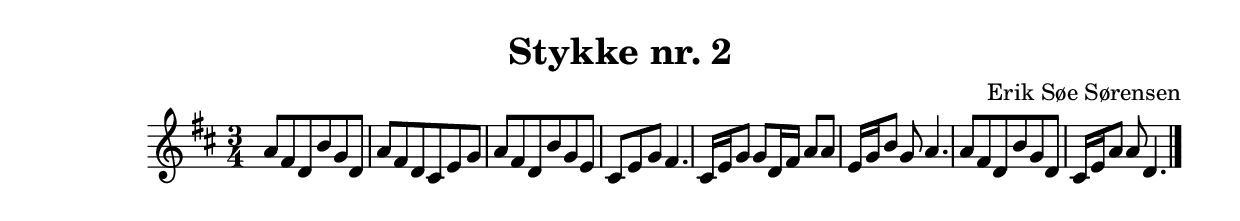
				% Komponeret 14/10-19
				% Erik Søe Sørensen
				% Sat i D-dur for violin.

\version "2.18.2"
\header {
  title = "Stykke nr. 2"
  composer = "Erik Søe Sørensen"
}
\score {
  \transpose c d' {
    \time 3/4
    \key c \major
    {
      %% I IV I vii°
      g8 e c8 a8 f c8
      g8 e c8 b,8 d f8
      |
      %% I ii vii° I
      g8 e c8 a8 f d8
      b,8 d f8 e4.
      |
      %% vii° I ii I
      b,16 d f8 f c16 e g8 g
      d16 f a8 f g4.
      |
      %% I IV V I
      g8 e c8 a8 f c8
      b,16 d g8 g c4.
      \bar "|."
    }
  }
  \layout {}
  \midi {
    \tempo 4 = 80
  }
}
